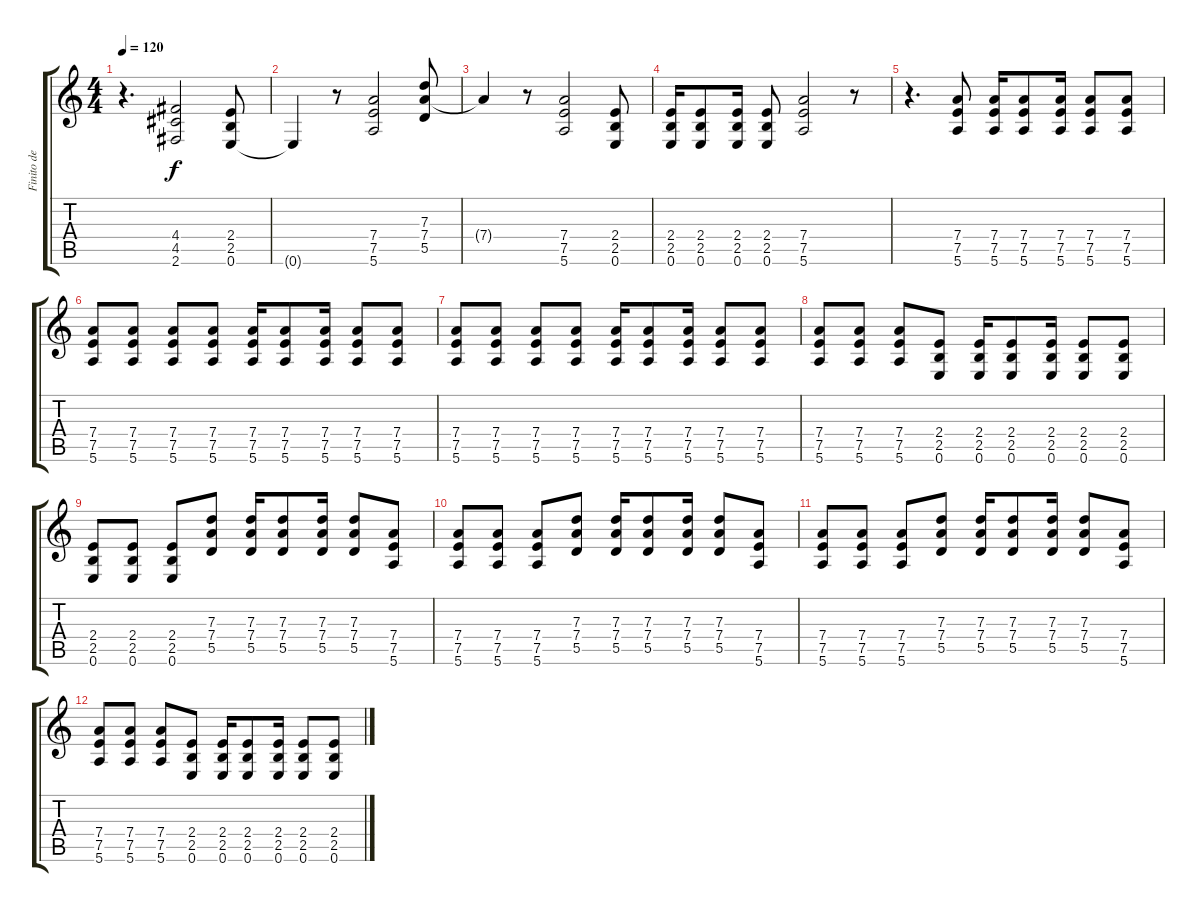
\track ("Finito de Badajoz" "Finito de ") {instrument overdrivenguitar}
\staff {score tabs}
\tuning (E4 B3 G3 D3 A2 E2) {hide}
\ts (4 4)
\tempo 120
\clef g2
\ks c
r.4{d dy f} (4.4 4.5 2.6).2 (2.4 2.5 0.6).8 |
0.6{t}.4 r.8 (7.4 7.5 5.6).2 (7.3 7.4 5.5).8 |
7.4{t}.4 r.8 (7.4 7.5 5.6).2 (2.4 2.5 0.6).8 |
(2.4 2.5 0.6).16 (2.4 2.5 0.6).8 (2.4 2.5 0.6).16 (2.4 2.5 0.6).8 (7.4 7.5 5.6).2 r.8 |
r.4{d} (7.4 7.5 5.6).8 (7.4 7.5 5.6).16 (7.4 7.5 5.6).8 (7.4 7.5 5.6).16 (7.4 7.5 5.6).8 (7.4 7.5 5.6).8 |
(7.4 7.5 5.6).8 (7.4 7.5 5.6).8 (7.4 7.5 5.6).8 (7.4 7.5 5.6).8 (7.4 7.5 5.6).16 (7.4 7.5 5.6).8 (7.4 7.5 5.6).16 (7.4 7.5 5.6).8 (7.4 7.5 5.6).8 |
(7.4 7.5 5.6).8 (7.4 7.5 5.6).8 (7.4 7.5 5.6).8 (7.4 7.5 5.6).8 (7.4 7.5 5.6).16 (7.4 7.5 5.6).8 (7.4 7.5 5.6).16 (7.4 7.5 5.6).8 (7.4 7.5 5.6).8 |
(7.4 7.5 5.6).8 (7.4 7.5 5.6).8 (7.4 7.5 5.6).8 (2.4 2.5 0.6).8 (2.4 2.5 0.6).16 (2.4 2.5 0.6).8 (2.4 2.5 0.6).16 (2.4 2.5 0.6).8 (2.4 2.5 0.6).8 |
(2.4 2.5 0.6).8 (2.4 2.5 0.6).8 (2.4 2.5 0.6).8 (7.3 7.4 5.5).8 (7.3 7.4 5.5).16 (7.3 7.4 5.5).8 (7.3 7.4 5.5).16 (7.3 7.4 5.5).8 (7.4 7.5 5.6).8 |
(7.4 7.5 5.6).8 (7.4 7.5 5.6).8 (7.4 7.5 5.6).8 (7.3 7.4 5.5).8 (7.3 7.4 5.5).16 (7.3 7.4 5.5).8 (7.3 7.4 5.5).16 (7.3 7.4 5.5).8 (7.4 7.5 5.6).8 |
(7.4 7.5 5.6).8 (7.4 7.5 5.6).8 (7.4 7.5 5.6).8 (7.3 7.4 5.5).8 (7.3 7.4 5.5).16 (7.3 7.4 5.5).8 (7.3 7.4 5.5).16 (7.3 7.4 5.5).8 (7.4 7.5 5.6).8 |
(7.4 7.5 5.6).8 (7.4 7.5 5.6).8 (7.4 7.5 5.6).8 (2.4 2.5 0.6).8 (2.4 2.5 0.6).16 (2.4 2.5 0.6).8 (2.4 2.5 0.6).16 (2.4 2.5 0.6).8 (2.4 2.5 0.6).8
